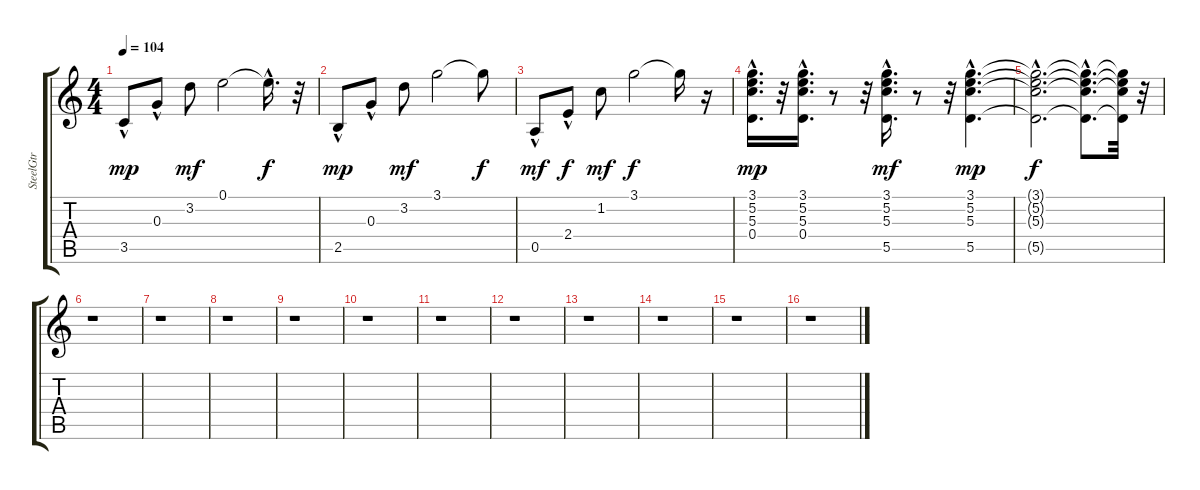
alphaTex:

\track ("SteelGtr" "SteelGtr") {instrument acousticguitarsteel}
\staff {score tabs}
\tuning (E4 B3 G3 D3 A2 E2) {hide}
\ts (4 4)
\tempo 104
\clef g2
\ks c
3.5{hac}.8{dy mp} 0.3{hac}.8 3.2.8{dy mf} 0.1.2 0.1{hac t}.16{d dy f} r.32 |
2.5{hac}.8{dy mp} 0.3{hac}.8 3.2.8{dy mf} 3.1.2 3.1{t}.8{dy f} |
0.5{hac}.8{dy mf} 2.4{hac}.8{dy f} 1.2.8{dy mf} 3.1.2{dy f} 3.1{t}.16 r.16 |
(3.1{hac} 5.2{hac} 5.3{hac} 0.4{hac}).16{d dy mp} r.32 (3.1{hac} 5.2{hac} 5.3{hac} 0.4{hac}).16{d} r.8 r.32 (3.1{hac} 5.2{hac} 5.3{hac} 5.5{hac}).16{d dy mf} r.8 r.32 (3.1{hac} 5.2{hac} 5.3{hac} 5.5{hac}).4{d dy mp} |
(3.1{hac t} 5.2{hac t} 5.3{hac t} 5.5{hac t}).2{d dy f} (3.1{hac t} 5.2{hac t} 5.3{hac t} 5.5{hac t}).8{d} (3.1{t} 5.2{t} 5.3{t} 5.5{t}).32 r.32 |
r.1 |
r.1 |
r.1 |
r.1 |
r.1 |
r.1 |
r.1 |
r.1 |
r.1 |
r.1 |
r.1
